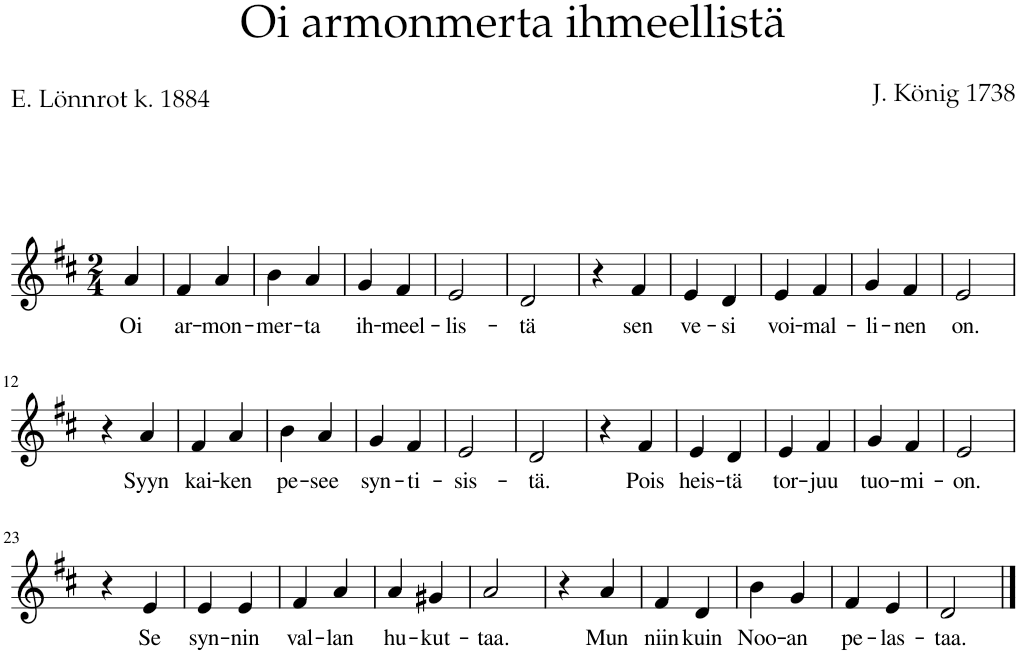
**kern	**text
*part1	*part1
*staff1	*staff1
*I"Staff	*
*clefG2	*
*k[f#c#]	*
*M2/4	*
=1	=1
!	!LO:LY:b
4a/	Oi
=2	=2
!	!LO:LY:b
4f#/	ar-
!	!LO:LY:b
4a/	-mon-
=3	=3
!	!LO:LY:b
4b\	-mer-
!	!LO:LY:b
4a/	-ta
=4	=4
!	!LO:LY:b
4g/	ih-
!	!LO:LY:b
4f#/	-meel-
=5	=5
!	!LO:LY:b
2e/	-lis-
=6	=6
!	!LO:LY:b
2d/	-tä
=7	=7
4r	.
!	!LO:LY:b
4f#/	sen
=8	=8
!	!LO:LY:b
4e/	ve-
!	!LO:LY:b
4d/	-si
=9	=9
!	!LO:LY:b
4e/	voi-
!	!LO:LY:b
4f#/	-mal-
=10	=10
!	!LO:LY:b
4g/	-li-
!	!LO:LY:b
4f#/	-nen
=11	=11
!	!LO:LY:b
2e/	on.
!!LO:LB:g=z
=12	=12
4r	.
!	!LO:LY:b
4a/	Syyn
=13	=13
!	!LO:LY:b
4f#/	kai-
!	!LO:LY:b
4a/	-ken
=14	=14
!	!LO:LY:b
4b\	pe-
!	!LO:LY:b
4a/	-see
=15	=15
!	!LO:LY:b
4g/	syn-
!	!LO:LY:b
4f#/	-ti-
=16	=16
!	!LO:LY:b
2e/	-sis-
=17	=17
!	!LO:LY:b
2d/	-tä.
=18	=18
4r	.
!	!LO:LY:b
4f#/	Pois
=19	=19
!	!LO:LY:b
4e/	heis-
!	!LO:LY:b
4d/	-tä
=20	=20
!	!LO:LY:b
4e/	tor-
!	!LO:LY:b
4f#/	-juu
=21	=21
!	!LO:LY:b
4g/	tuo-
!	!LO:LY:b
4f#/	-mi-
=22	=22
!	!LO:LY:b
2e/	-on.
!!LO:LB:g=z
=23	=23
4r	.
!	!LO:LY:b
4e/	Se
=24	=24
!	!LO:LY:b
4e/	syn-
!	!LO:LY:b
4e/	-nin
=25	=25
!	!LO:LY:b
4f#/	val-
!	!LO:LY:b
4a/	-lan
=26	=26
!	!LO:LY:b
4a/	hu-
!	!LO:LY:b
4g#X/	-kut-
=27	=27
!	!LO:LY:b
2a/	-taa.
=28	=28
4r	.
!	!LO:LY:b
4a/	Mun
=29	=29
!	!LO:LY:b
4f#/	niin
!	!LO:LY:b
4d/	kuin
=30	=30
!	!LO:LY:b
4b\	Noo-
!	!LO:LY:b
4g/	-an
=31	=31
!	!LO:LY:b
4f#/	pe-
!	!LO:LY:b
4e/	-las-
=32	=32
!	!LO:LY:b
2d/	-taa.
==	==
*-	*-
